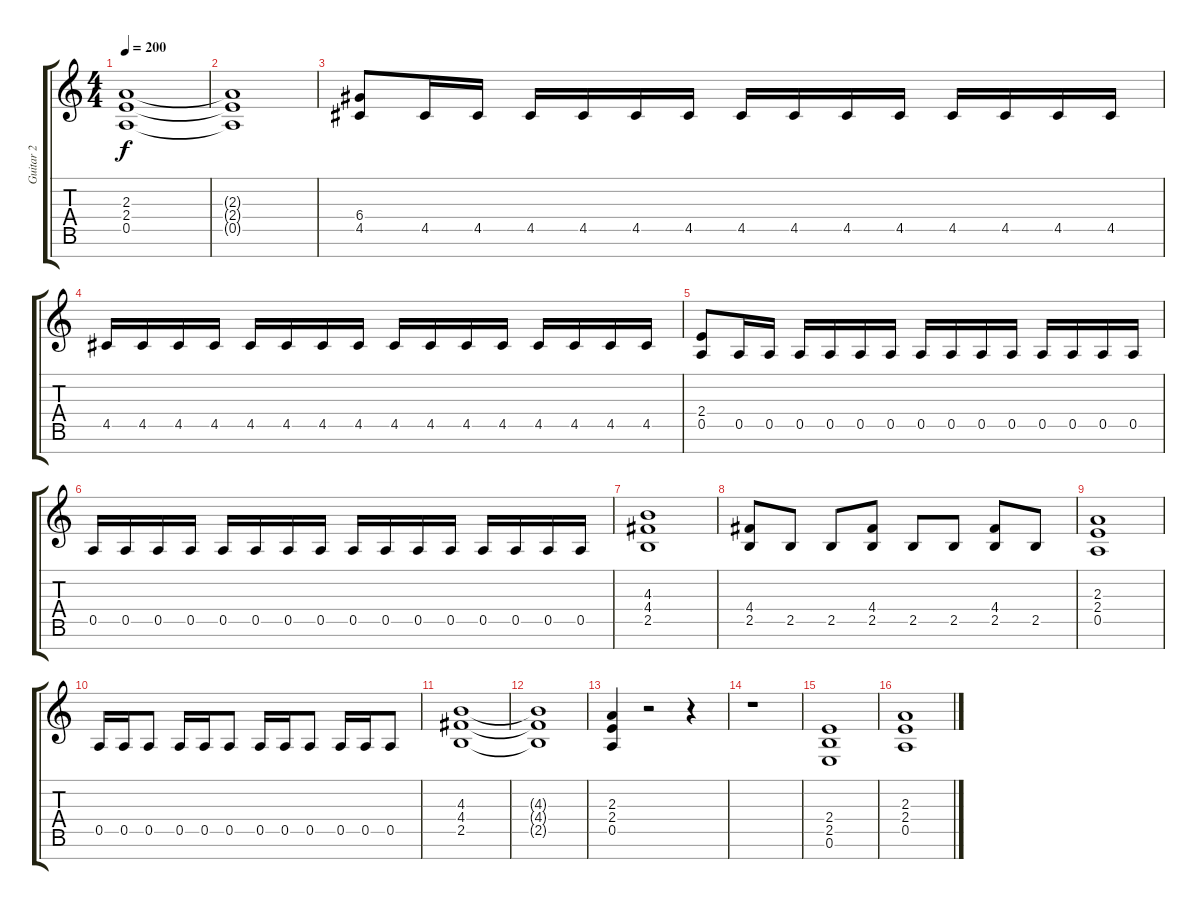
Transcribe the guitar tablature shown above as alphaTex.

\track ("Guitar 2" "Guitar 2") {instrument distortionguitar}
\staff {score tabs}
\tuning (E4 B3 G3 D3 A2 E2 B1) {hide}
\ts (4 4)
\tempo 200
\clef g2
\ks c
(2.3 2.4 0.5).1{dy f} |
(2.3{t} 2.4{t} 0.5{t}).1 |
(6.4 4.5).8 4.5.16 4.5.16 4.5.16 4.5.16 4.5.16 4.5.16 4.5.16 4.5.16 4.5.16 4.5.16 4.5.16 4.5.16 4.5.16 4.5.16 |
4.5.16 4.5.16 4.5.16 4.5.16 4.5.16 4.5.16 4.5.16 4.5.16 4.5.16 4.5.16 4.5.16 4.5.16 4.5.16 4.5.16 4.5.16 4.5.16 |
(2.4 0.5).8 0.5.16 0.5.16 0.5.16 0.5.16 0.5.16 0.5.16 0.5.16 0.5.16 0.5.16 0.5.16 0.5.16 0.5.16 0.5.16 0.5.16 |
0.5.16 0.5.16 0.5.16 0.5.16 0.5.16 0.5.16 0.5.16 0.5.16 0.5.16 0.5.16 0.5.16 0.5.16 0.5.16 0.5.16 0.5.16 0.5.16 |
(4.3 4.4 2.5).1 |
(4.4 2.5).8 2.5.8 2.5.8 (4.4 2.5).8 2.5.8 2.5.8 (4.4 2.5).8 2.5.8 |
(2.3 2.4 0.5).1 |
0.5.16 0.5.16 0.5.8 0.5.16 0.5.16 0.5.8 0.5.16 0.5.16 0.5.8 0.5.16 0.5.16 0.5.8 |
(4.3 4.4 2.5).1 |
(4.3{t} 4.4{t} 2.5{t}).1 |
(2.3 2.4 0.5).4 r.2 r.4 |
r.1 |
(2.4 2.5 0.6).1 |
(2.3 2.4 0.5).1
